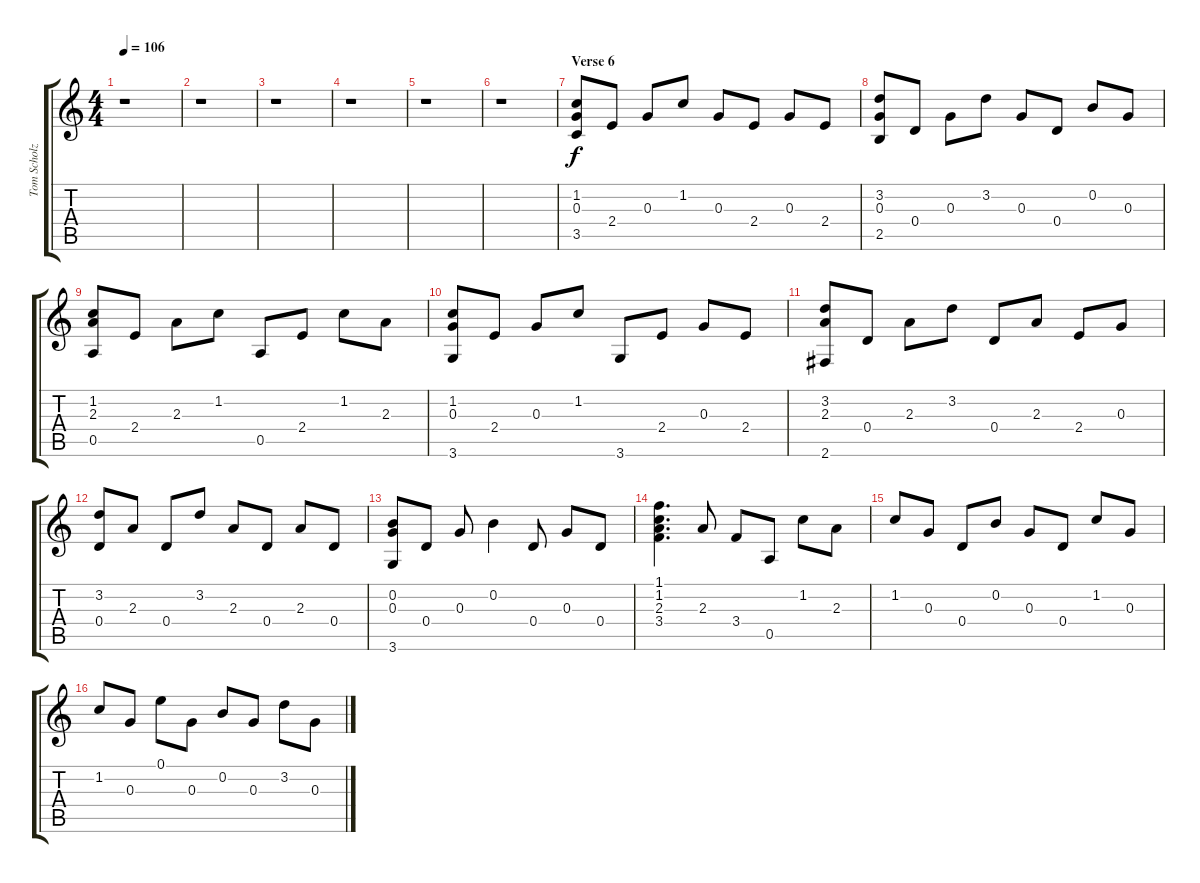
\track ("Tom Scholz - Clean" "Tom Scholz") {instrument electricguitarjazz}
\staff {score tabs}
\tuning (E4 B3 G3 D3 A2 E2) {hide}
\ts (4 4)
\tempo 106
\clef g2
\ks c
r.1{dy f} |
r.1 |
r.1 |
r.1 |
r.1 |
r.1 |
\section ("" "Verse 6")
(1.2 0.3 3.5).8 2.4.8 0.3.8 1.2.8 0.3.8 2.4.8 0.3.8 2.4.8 |
(3.2 0.3 2.5).8 0.4.8 0.3.8 3.2.8 0.3.8 0.4.8 0.2.8 0.3.8 |
(1.2 2.3 0.5).8 2.4.8 2.3.8 1.2.8 0.5.8 2.4.8 1.2.8 2.3.8 |
(1.2 0.3 3.6).8 2.4.8 0.3.8 1.2.8 3.6.8 2.4.8 0.3.8 2.4.8 |
(3.2 2.3 2.6).8 0.4.8 2.3.8 3.2.8 0.4.8 2.3.8 2.4.8 0.3.8 |
(3.2 0.4).8 2.3.8 0.4.8 3.2.8 2.3.8 0.4.8 2.3.8 0.4.8 |
(0.2 0.3 3.6).8 0.4.8 0.3.8 0.2.4 0.4.8 0.3.8 0.4.8 |
(1.1 1.2 2.3 3.4).4{d} 2.3.8 3.4.8 0.5.8 1.2.8 2.3.8 |
1.2.8 0.3.8 0.4.8 0.2.8 0.3.8 0.4.8 1.2.8 0.3.8 |
1.2.8 0.3.8 0.1.8 0.3.8 0.2.8 0.3.8 3.2.8 0.3.8
